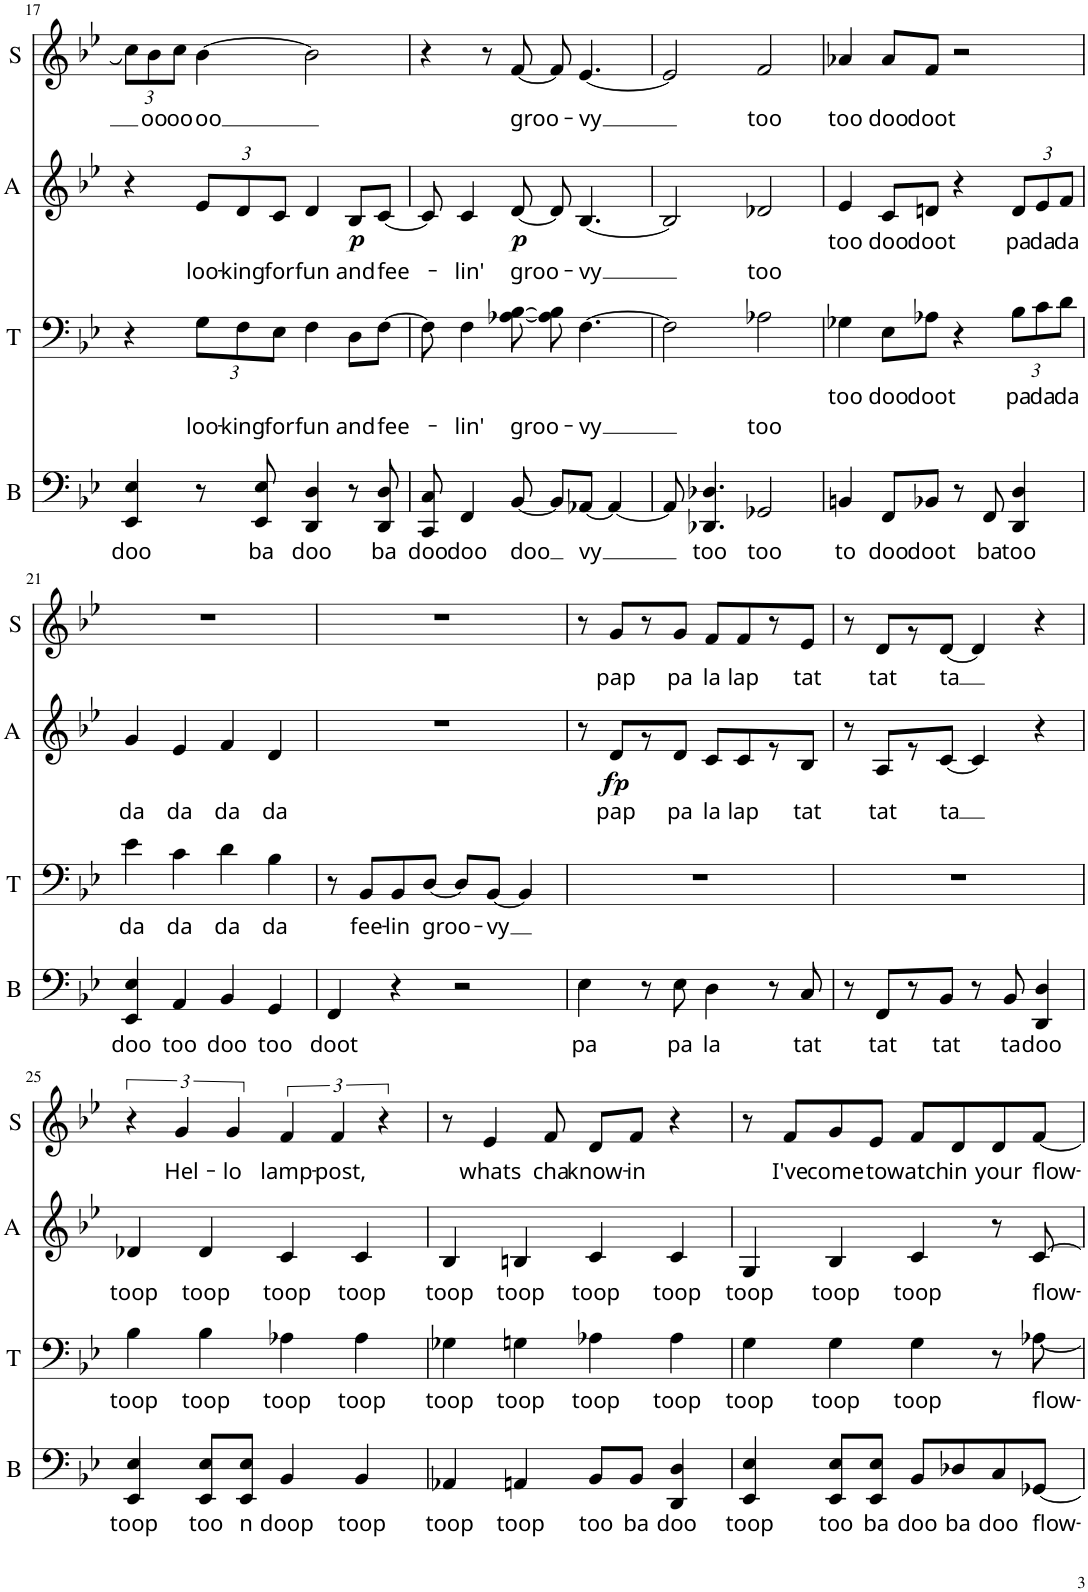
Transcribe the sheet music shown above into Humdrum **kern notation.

**kern	**text	**kern	**text	**text	**kern	**text	**text	**dynam	**kern	**text
*part4	*part4	*part3	*part3	*part3	*part2	*part2	*part2	*part2	*part1	*part1
*staff4	*staff4	*staff3	*staff3	*staff3	*staff2	*staff2	*staff2	*staff2	*staff1	*staff1
*I"Bass	*	*I"Tenor	*	*	*I"Alto	*	*	*	*I"Soprano	*
*I'B	*	*I'T	*	*	*I'A	*	*	*	*I'S	*
!!LO:PB:g=z
*clefF4	*	*clefF4	*	*	*clefG2	*	*	*	*clefG2	*
*k[b-e-]	*	*k[b-e-]	*	*	*k[b-e-]	*	*	*	*k[b-e-]	*
*M4/4	*	*M4/4	*	*	*M4/4	*	*	*	*M4/4	*
=17	=17	=17	=17	=17	=17	=17	=17	=17	=17	=17
!	!LO:LY:b	!	!	!	!	!	!	!	!	!
*	*	*	*	*	*	*	*	*	*Xbrackettup	*
4EE-/ 4E-/	doo	4r	.	.	4r	.	.	.	12cc\L	.
!	!	!	!	!	!	!	!	!	!	!LO:LY:b
.	.	.	.	.	.	.	.	.	12b-\	oo
!	!	!	!	!	!	!	!	!	!	!LO:LY:b
.	.	.	.	.	.	.	.	.	12cc\J	oo
*	*	*Xbrackettup	*	*	*	*	*	*	*	*
!	!	!	!	!LO:LY:b	!	!	!	!	!	!
*	*	*	*	*	*Xbrackettup	*	*	*	*	*
!	!	!	!	!	!	!	!LO:LY:b	!	!	!LO:LY:b
8r	.	12G\L	.	loo-	12e-/L	.	loo-	.	[>4b-\	oo
!	!	!	!	!LO:LY:b	!	!	!LO:LY:b	!	!	!
.	.	12F\	.	-king	12d/	.	-king	.	.	.
!	!LO:LY:b	!	!	!	!	!	!	!	!	!
8EE-/ 8E-/	ba	.	.	.	.	.	.	.	.	.
!	!	!	!	!LO:LY:b	!	!	!LO:LY:b	!	!	!
.	.	12E-\J	.	for	12c/J	.	for	.	.	.
!	!LO:LY:b	!	!	!LO:LY:b	!	!	!LO:LY:b	!	!	!
4DD/ 4D/	doo	4F\	.	fun	4d/	.	fun	.	2b-\]	.
!	!	!	!	!LO:LY:b	!	!	!LO:LY:b	!LO:DY:b	!	!
8r	.	8D\L	.	and	8B-/L	.	and	p	.	.
!	!LO:LY:b	!	!	!LO:LY:b	!	!	!LO:LY:b	!	!	!
8DD/ 8D/	ba	[>8F\J	.	fee-	[<8c/J	.	fee-	.	.	.
=18	=18	=18	=18	=18	=18	=18	=18	=18	=18	=18
!	!LO:LY:b	!	!	!	!	!	!	!	!	!
8CC/ 8C/	doo	8F\]	.	.	8c/]	.	.	.	4r	.
!	!LO:LY:b	!	!	!LO:LY:b	!	!	!LO:LY:b	!	!	!
4FF/	doo	4F\	.	-lin'	4c/	.	-lin'	.	.	.
.	.	.	.	.	.	.	.	.	8r	.
!	!LO:LY:b	!	!	!LO:LY:b	!	!	!LO:LY:b	!LO:DY:b	!	!LO:LY:b
[<8BB-/	doo	[<8A-X\ [>8B-\	.	groo-	[<8d/	.	groo-	p	[<8f/	groo-
8BB-/L]	.	8A-\] 8B-\]	.	.	8d/]	.	.	.	8f/]	.
!	!LO:LY:b	!	!	!LO:LY:b	!	!	!LO:LY:b	!	!	!LO:LY:b
[<8AA-X/J	vy	[>4.F\	.	-vy	[<4.B-/	.	-vy	.	[<4.e-/	-vy
4AA-/_	.	.	.	.	.	.	.	.	.	.
=19	=19	=19	=19	=19	=19	=19	=19	=19	=19	=19
8AA-/]	.	2F\]	.	.	2B-/]	.	.	.	2e-/]	.
!	!LO:LY:b	!	!	!	!	!	!	!	!	!
4.DD-X/ 4.D-X/	too	.	.	.	.	.	.	.	.	.
!	!LO:LY:b	!	!	!LO:LY:b	!	!	!LO:LY:b	!	!	!LO:LY:b
2GG-X/	too	2A-X\	.	too	2d-X/	.	too	.	2f/	too
=20	=20	=20	=20	=20	=20	=20	=20	=20	=20	=20
!	!LO:LY:b	!	!LO:LY:b	!	!	!LO:LY:b	!	!	!	!LO:LY:b
4BBn/	to	4G-X\	too	.	4e-/	too	.	.	4a-X/	too
!	!LO:LY:b	!	!LO:LY:b	!	!	!LO:LY:b	!	!	!	!LO:LY:b
8FF/L	doo	8E-\L	doo	.	8c/L	doo	.	.	8a-/L	doo
!	!LO:LY:b	!	!LO:LY:b	!	!	!LO:LY:b	!	!	!	!LO:LY:b
8BB-X/J	doot	8A-X\J	doot	.	8dn/J	doot	.	.	8f/J	doot
8r	.	4r	.	.	4r	.	.	.	2r	.
!	!LO:LY:b	!	!	!	!	!	!	!	!	!
8FF/	ba	.	.	.	.	.	.	.	.	.
!	!LO:LY:b	!	!LO:LY:b	!	!	!LO:LY:b	!	!	!	!
4DD/ 4D/	too	12B-\L	pa	.	12d/L	pa	.	.	.	.
!	!	!	!LO:LY:b	!	!	!LO:LY:b	!	!	!	!
.	.	12c\	da	.	12e-/	da	.	.	.	.
!	!	!	!LO:LY:b	!	!	!LO:LY:b	!	!	!	!
.	.	12d\J	da	.	12f/J	da	.	.	.	.
!!LO:LB:g=z
=21	=21	=21	=21	=21	=21	=21	=21	=21	=21	=21
!	!LO:LY:b	!	!LO:LY:b	!	!	!LO:LY:b	!	!	!	!
4EE-/ 4E-/	doo	4e-\	da	.	4g/	da	.	.	1r	.
!	!LO:LY:b	!	!LO:LY:b	!	!	!LO:LY:b	!	!	!	!
4AA/	too	4c\	da	.	4e-/	da	.	.	.	.
!	!LO:LY:b	!	!LO:LY:b	!	!	!LO:LY:b	!	!	!	!
4BB-/	doo	4d\	da	.	4f/	da	.	.	.	.
!	!LO:LY:b	!	!LO:LY:b	!	!	!LO:LY:b	!	!	!	!
4GG/	too	4B-\	da	.	4d/	da	.	.	.	.
=22	=22	=22	=22	=22	=22	=22	=22	=22	=22	=22
!	!LO:LY:b	!	!	!	!	!	!	!	!	!
4FF/	doot	8r	.	.	1r	.	.	.	1r	.
!	!	!	!LO:LY:b	!	!	!	!	!	!	!
.	.	8BB-/L	fee-	.	.	.	.	.	.	.
!	!	!	!LO:LY:b	!	!	!	!	!	!	!
4r	.	8BB-/	-lin	.	.	.	.	.	.	.
!	!	!	!LO:LY:b	!	!	!	!	!	!	!
.	.	[<8D/J	groo-	.	.	.	.	.	.	.
2r	.	8D/L]	.	.	.	.	.	.	.	.
!	!	!	!LO:LY:b	!	!	!	!	!	!	!
.	.	[<8BB-/J	-vy	.	.	.	.	.	.	.
.	.	4BB-/]	.	.	.	.	.	.	.	.
=23	=23	=23	=23	=23	=23	=23	=23	=23	=23	=23
!	!LO:LY:b	!	!	!	!	!	!	!	!	!
4E-\	pa	1r	.	.	8r	.	.	.	8r	.
!	!	!	!	!	!	!LO:LY:b	!	!LO:DY:b	!	!LO:LY:b
.	.	.	.	.	8d/L	pap	.	fp	8g/L	pap
8r	.	.	.	.	8r	.	.	.	8r	.
!	!LO:LY:b	!	!	!	!	!LO:LY:b	!	!	!	!LO:LY:b
8E-\	pa	.	.	.	8d/J	pa	.	.	8g/J	pa
!	!LO:LY:b	!	!	!	!	!LO:LY:b	!	!	!	!LO:LY:b
4D\	la	.	.	.	8c/L	la	.	.	8f/L	la
!	!	!	!	!	!	!LO:LY:b	!	!	!	!LO:LY:b
.	.	.	.	.	8c/	lap	.	.	8f/	lap
8r	.	.	.	.	8r	.	.	.	8r	.
!	!LO:LY:b	!	!	!	!	!LO:LY:b	!	!	!	!LO:LY:b
8C/	tat	.	.	.	8B-/J	tat	.	.	8e-/J	tat
=24	=24	=24	=24	=24	=24	=24	=24	=24	=24	=24
8r	.	1r	.	.	8r	.	.	.	8r	.
!	!LO:LY:b	!	!	!	!	!LO:LY:b	!	!	!	!LO:LY:b
8FF/L	tat	.	.	.	8A/L	tat	.	.	8d/L	tat
8r	.	.	.	.	8r	.	.	.	8r	.
!	!LO:LY:b	!	!	!	!	!LO:LY:b	!	!	!	!LO:LY:b
8BB-/J	tat	.	.	.	[<8c/J	ta	.	.	[<8d/J	ta
8r	.	.	.	.	4c/]	.	.	.	4d/]	.
!	!LO:LY:b	!	!	!	!	!	!	!	!	!
8BB-/	ta	.	.	.	.	.	.	.	.	.
!	!LO:LY:b	!	!	!	!	!	!	!	!	!
4DD/ 4D/	doo	.	.	.	4r	.	.	.	4r	.
!!LO:LB:g=z
=25	=25	=25	=25	=25	=25	=25	=25	=25	=25	=25
!	!LO:LY:b	!	!LO:LY:b	!	!	!LO:LY:b	!	!	!	!
*	*	*	*	*	*	*	*	*	*brackettup	*
4EE-/ 4E-/	toop	4B-\	toop	.	4d-X/	toop	.	.	6r	.
!	!	!	!	!	!	!	!	!	!	!LO:LY:b
.	.	.	.	.	.	.	.	.	6g/	Hel-
!	!LO:LY:b	!	!LO:LY:b	!	!	!LO:LY:b	!	!	!	!
8EE-/ 8E-/L	too	4B-\	toop	.	4d-/	toop	.	.	.	.
!	!	!	!	!	!	!	!	!	!	!LO:LY:b
.	.	.	.	.	.	.	.	.	6g/	-lo
!	!LO:LY:b	!	!	!	!	!	!	!	!	!
8EE-/ 8E-/J	n	.	.	.	.	.	.	.	.	.
!	!LO:LY:b	!	!LO:LY:b	!	!	!LO:LY:b	!	!	!	!LO:LY:b
4BB-/	doop	4A-X\	toop	.	4c/	toop	.	.	6f/	lamp-
!	!	!	!	!	!	!	!	!	!	!LO:LY:b
.	.	.	.	.	.	.	.	.	6f/	-post,
!	!LO:LY:b	!	!LO:LY:b	!	!	!LO:LY:b	!	!	!	!
4BB-/	toop	4A-\	toop	.	4c/	toop	.	.	.	.
.	.	.	.	.	.	.	.	.	6r	.
=26	=26	=26	=26	=26	=26	=26	=26	=26	=26	=26
!	!LO:LY:b	!	!LO:LY:b	!	!	!LO:LY:b	!	!	!	!
4AA-X/	toop	4G-X\	toop	.	4B-/	toop	.	.	8r	.
!	!	!	!	!	!	!	!	!	!	!LO:LY:b
.	.	.	.	.	.	.	.	.	4e-/	whats
!	!LO:LY:b	!	!LO:LY:b	!	!	!LO:LY:b	!	!	!	!
4AAn/	toop	4Gn\	toop	.	4Bn/	toop	.	.	.	.
!	!	!	!	!	!	!	!	!	!	!LO:LY:b
.	.	.	.	.	.	.	.	.	8f/	cha
!	!LO:LY:b	!	!LO:LY:b	!	!	!LO:LY:b	!	!	!	!LO:LY:b
8BB-/L	too	4A-X\	toop	.	4c/	toop	.	.	8d/L	know-
!	!LO:LY:b	!	!	!	!	!	!	!	!	!LO:LY:b
8BB-/J	ba	.	.	.	.	.	.	.	8f/J	-in
!	!LO:LY:b	!	!LO:LY:b	!	!	!LO:LY:b	!	!	!	!
4DD/ 4D/	doo	4A-\	toop	.	4c/	toop	.	.	4r	.
=27	=27	=27	=27	=27	=27	=27	=27	=27	=27	=27
!	!LO:LY:b	!	!LO:LY:b	!	!	!LO:LY:b	!	!	!	!
4EE-/ 4E-/	toop	4G\	toop	.	4G/	toop	.	.	8r	.
!	!	!	!	!	!	!	!	!	!	!LO:LY:b
.	.	.	.	.	.	.	.	.	8f/L	I've
!	!LO:LY:b	!	!LO:LY:b	!	!	!LO:LY:b	!	!	!	!LO:LY:b
8EE-/ 8E-/L	too	4G\	toop	.	4B-/	toop	.	.	8g/	come
!	!LO:LY:b	!	!	!	!	!	!	!	!	!LO:LY:b
8EE-/ 8E-/J	ba	.	.	.	.	.	.	.	8e-/J	to
!	!LO:LY:b	!	!LO:LY:b	!	!	!LO:LY:b	!	!	!	!LO:LY:b
8BB-/L	doo	4G\	toop	.	4c/	toop	.	.	8f/L	watch
!	!LO:LY:b	!	!	!	!	!	!	!	!	!LO:LY:b
8D-X/	ba	.	.	.	.	.	.	.	8d/	in
!	!LO:LY:b	!	!	!	!	!	!	!	!	!LO:LY:b
8C/	doo	8r	.	.	8r	.	.	.	8d/	your
!	!LO:LY:b	!	!LO:LY:b	!	!	!LO:LY:b	!	!	!	!LO:LY:b
[<8GG-X/J	flow-	[<8A-X\	flow-	.	[>8c/	flow-	.	.	[<8f/J	flow-
=	=	=	=	=	=	=	=	=	=	=
*-	*-	*-	*-	*-	*-	*-	*-	*-	*-	*-
